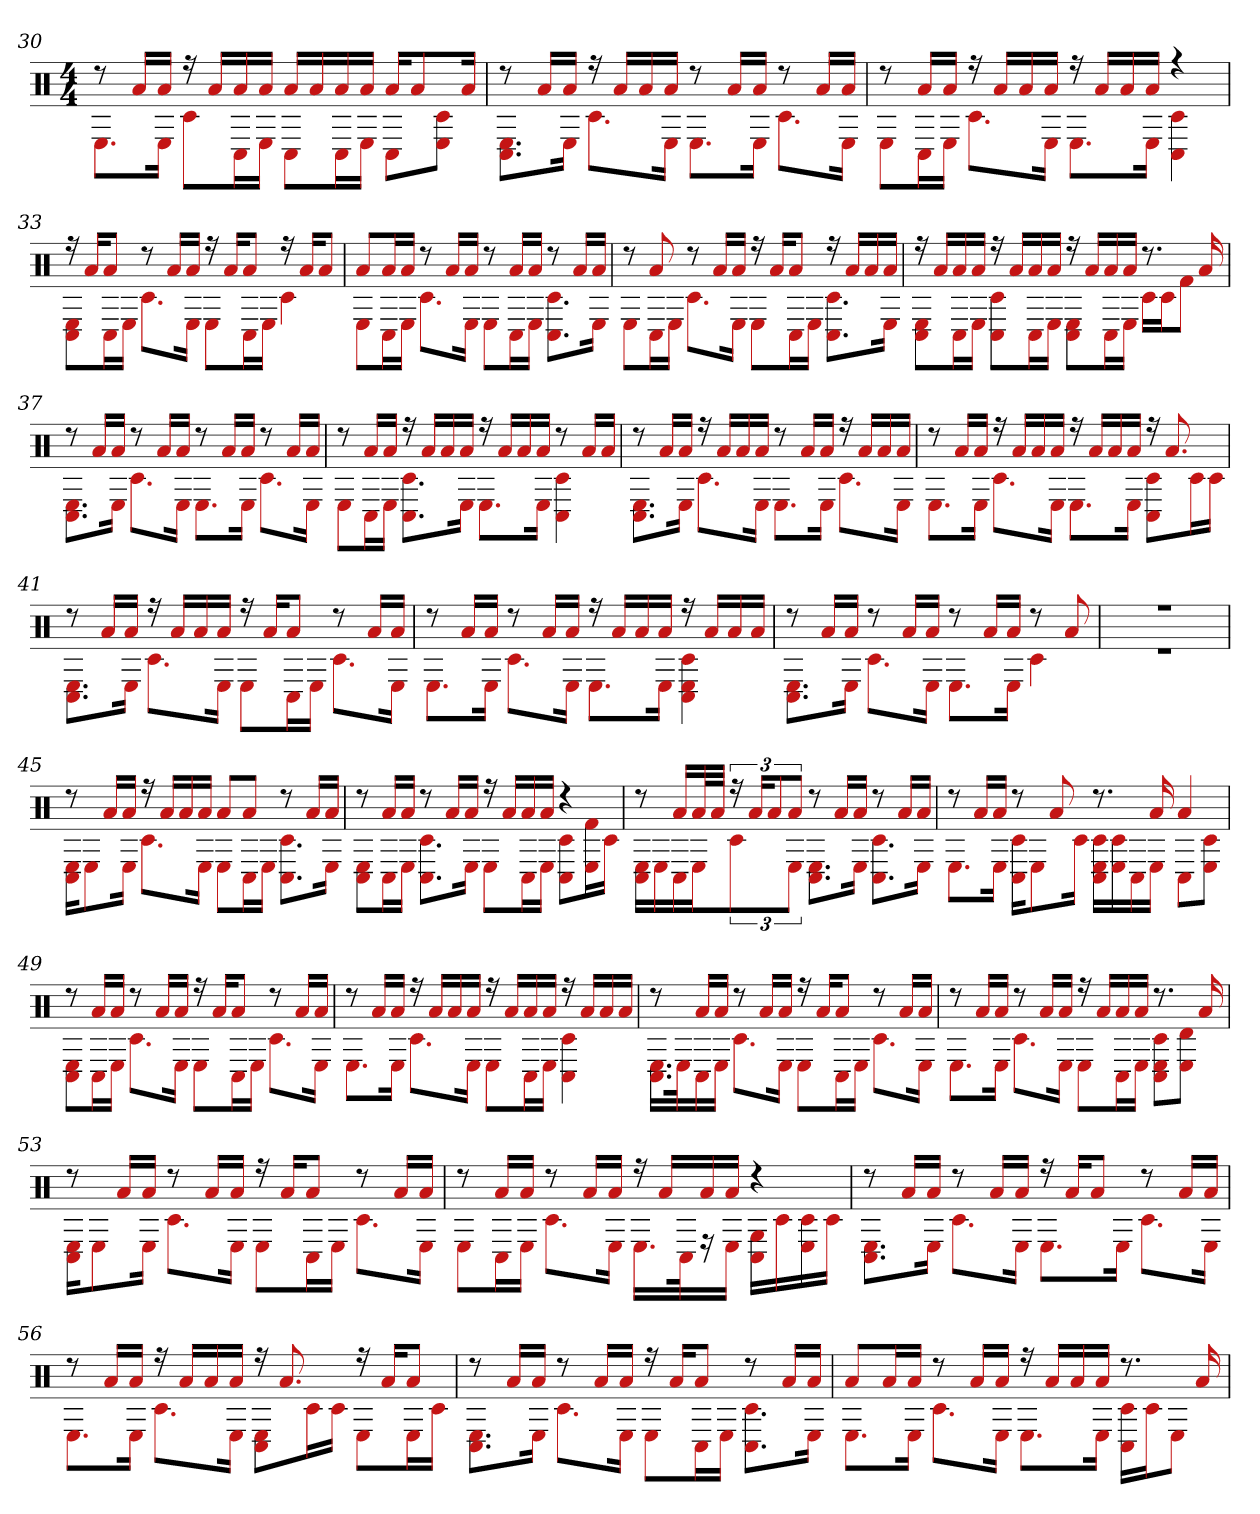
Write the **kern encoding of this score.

**kern
*part1
*staff1
*clefX
*k[]
*M4/4
=30
*^
8r	8.EL
16aLL	.
16aJJ	16EJk
16r	8c#L
16aLL	.
16a	16C#L
16aJJ	16EJJ
16aLL	8C#L
16a	.
16a	16C#L
16aJJ	16EJJ
16aKL	8C#L
8a	.
.	8E 8c#J
16aJk	.
=31	=31
8r	8.C# 8.EL
16aLL	.
16aJJ	16EJk
16r	8.c#L
16aLL	.
16a	.
16aJJ	16EJk
8r	8.EL
16aLL	.
16aJJ	16EJk
8r	8.c#L
16aLL	.
16aJJ	16EJk
=32	=32
8r	8EL
16aLL	16C#L
16aJJ	16EJJ
16r	8.c#L
16aLL	.
16a	.
16aJJ	16EJk
16r	8.EL
16aLL	.
16a	.
16aJJ	16EJk
4r	4c# 4C#
=33	=33
16r	8C# 8EL
16aKL	.
8aJ	16C#L
.	16EJJ
8r	8.c#L
16aLL	.
16aJJ	16EJk
16r	8EL
16aKL	.
8aJ	16C#L
.	16EJJ
16r	4c#
16aKL	.
8aJ	.
=34	=34
8aL	8EL
16aL	16C#L
16aJJ	16EJJ
8r	8.c#L
16aLL	.
16aJJ	16EJk
8r	8EL
16aLL	16C#L
16aJJ	16EJJ
8r	8.C# 8.c#L
16aLL	.
16aJJ	16EJk
=35	=35
8r	8EL
8a	16C#L
.	16EJJ
8r	8.c#L
16aLL	.
16aJJ	16EJk
16r	8EL
16aKL	.
8aJ	16C#L
.	16EJJ
16r	8.C# 8.c#L
16aLL	.
16a	.
16aJJ	16EJk
=36	=36
16r	8C# 8EL
16aLL	.
16a	16C#L
16aJJ	16EJJ
16r	8C# 8c#L
16aLL	.
16a	16C#L
16aJJ	16EJJ
16r	8C# 8EL
16aLL	.
16a	16C#L
16aJJ	16EJJ
8.r	16c#LL
.	16c#J
.	8f#J
16a	.
=37	=37
8r	8.E 8.C#L
16aLL	.
16aJJ	16EJk
8r	8.c#L
16aLL	.
16aJJ	16EJk
8r	8.EL
16aLL	.
16aJJ	16EJk
8r	8.c#L
16aLL	.
16aJJ	16EJk
=38	=38
8r	8EL
16aLL	16C#L
16aJJ	16EJJ
16r	8.C# 8.c#L
16aLL	.
16a	.
16aJJ	16EJk
16r	8.EL
16aLL	.
16a	.
16aJJ	16EJk
8r	4c# 4C#
16aLL	.
16aJJ	.
=39	=39
8r	8.C# 8.EL
16aLL	.
16aJJ	16EJk
16r	8.c#L
16aLL	.
16a	.
16aJJ	16EJk
8r	8.EL
16aLL	.
16aJJ	16EJk
16r	8.c#L
16aLL	.
16a	.
16aJJ	16EJk
=40	=40
8r	8.EL
16aLL	.
16aJJ	16EJk
16r	8.c#L
16aLL	.
16a	.
16aJJ	16EJk
16r	8.EL
16aLL	.
16a	.
16aJJ	16EJk
16r	8c# 8C#L
8.a	.
.	16c#L
.	16c#JJ
=41	=41
8r	8.C# 8.EL
16aLL	.
16aJJ	16EJk
16r	8.c#L
16aLL	.
16a	.
16aJJ	16EJk
16r	8EL
16aKL	.
8aJ	16C#L
.	16EJJ
8r	8.c#L
16aLL	.
16aJJ	16EJk
=42	=42
8r	8.EL
16aLL	.
16aJJ	16EJk
8r	8.c#L
16aLL	.
16aJJ	16EJk
16r	8.EL
16aLL	.
16a	.
16aJJ	16EJk
16r	4c# 4C# 4E
16aLL	.
16a	.
16aJJ	.
=43	=43
8r	8.C# 8.EL
16aLL	.
16aJJ	16EJk
8r	8.c#L
16aLL	.
16aJJ	16EJk
8r	8.EL
16aLL	.
16aJJ	16EJk
8r	4c#
8a	.
=44	=44
1r	1r
=45	=45
8r	16E 16C#KL
.	8E
16aLL	.
16aJJ	16EJk
16r	8.c#L
16aLL	.
16a	.
16aJJ	16EJk
8aL	8EL
8aJ	16C#L
.	16EJJ
8r	8.C# 8.c#L
16aLL	.
16aJJ	16EJk
=46	=46
8r	8C# 8EL
16aLL	16C#L
16aJJ	16EJJ
8r	8.C# 8.c#L
16aLL	.
16aJJ	16EJk
16r	8EL
16aLL	.
16a	16C#L
16aJJ	16EJJ
4r	8C# 8c#L
.	16E 16f#L
.	16c#JJ
=47	=47
8r	16E 16C#LL
.	16E
16aLL	16C#
32aL	16EJJ
32aJJJ	.
24r	6c#
24aKL	.
12a	.
12aJ	12EJ
8r	8.C# 8.EL
16aLL	.
16aJJ	16EJk
8r	8.C# 8.c#L
16aLL	.
16aJJ	16EJk
=48	=48
8r	8.EL
16aLL	.
16aJJ	16EJk
8r	16c# 16C#KL
.	8E
8a	.
.	16c#Jk
8.r	16C# 16E 16c#LL
.	16c# 16E
.	16C#
16a	16EJJ
4a	8C#L
.	8E 8c#J
=49	=49
8r	8C# 8EL
16aLL	16C#L
16aJJ	16EJJ
8r	8.c#L
16aLL	.
16aJJ	16EJk
16r	8EL
16aKL	.
8aJ	16C#L
.	16EJJ
8r	8.c#L
16aLL	.
16aJJ	16EJk
=50	=50
8r	8.EL
16aLL	.
16aJJ	16EJk
16r	8.c#L
16aLL	.
16a	.
16aJJ	16EJk
16r	8EL
16aLL	.
16a	16C#L
16aJJ	16EJJ
16r	4c# 4C#
16aLL	.
16a	.
16aJJ	.
=51	=51
8r	16.C# 16.ELL
.	32Ek
16aLL	16C#
16aJJ	16EJJ
8r	8.c#L
16aLL	.
16aJJ	16EJk
16r	8EL
16aKL	.
8aJ	16C#L
.	16EJJ
8r	8.c#L
16aLL	.
16aJJ	16EJk
=52	=52
8r	8.EL
16aLL	.
16aJJ	16EJk
8r	8.c#L
16aLL	.
16aJJ	16EJk
16r	8EL
16aLL	.
16a	16C#L
16aJJ	16EJJ
8.r	8C# 8E 8c#L
.	8d 8EJ
16a	.
=53	=53
8r	16C# 16EKL
.	8E
16aLL	.
16aJJ	16EJk
8r	8.c#L
16aLL	.
16aJJ	16EJk
16r	8EL
16aKL	.
8aJ	16C#L
.	16EJJ
8r	8.c#L
16aLL	.
16aJJ	16EJk
=54	=54
8r	8EL
16aLL	16C#L
16aJJ	16EJJ
8r	8.c#L
16aLL	.
16aJJ	16EJk
16r	16.ELL
16aLL	.
.	32C#k
16a	16r
16aJJ	16EJJ
4r	16G 16C#LL
.	16c#
.	16E 16c#
.	16c#JJ
=55	=55
8r	8.C# 8.EL
16aLL	.
16aJJ	16EJk
8r	8.c#L
16aLL	.
16aJJ	16EJk
16r	8.EL
16aKL	.
8aJ	.
.	16EJk
8r	8.c#L
16aLL	.
16aJJ	16EJk
=56	=56
8r	8.EL
16aLL	.
16aJJ	16EJk
16r	8.c#L
16aLL	.
16a	.
16aJJ	16EJk
16r	8C# 8EL
8.a	.
.	16c#L
.	16c#JJ
16r	8EL
16aKL	.
8aJ	16EL
.	16c#JJ
=57	=57
8r	8.C# 8.EL
16aLL	.
16aJJ	16EJk
8r	8.c#L
16aLL	.
16aJJ	16EJk
16r	8EL
16aKL	.
8aJ	16C#L
.	16EJJ
8r	8.C# 8.c#L
16aLL	.
16aJJ	16EJk
=58	=58
8aL	8.EL
16aL	.
16aJJ	16EJk
8r	8.c#L
16aLL	.
16aJJ	16EJk
16r	8.EL
16aLL	.
16a	.
16aJJ	16EJk
8.r	16c# 16C#LL
.	16c#J
.	8EJ
16a	.
*v	*v
=
*-
